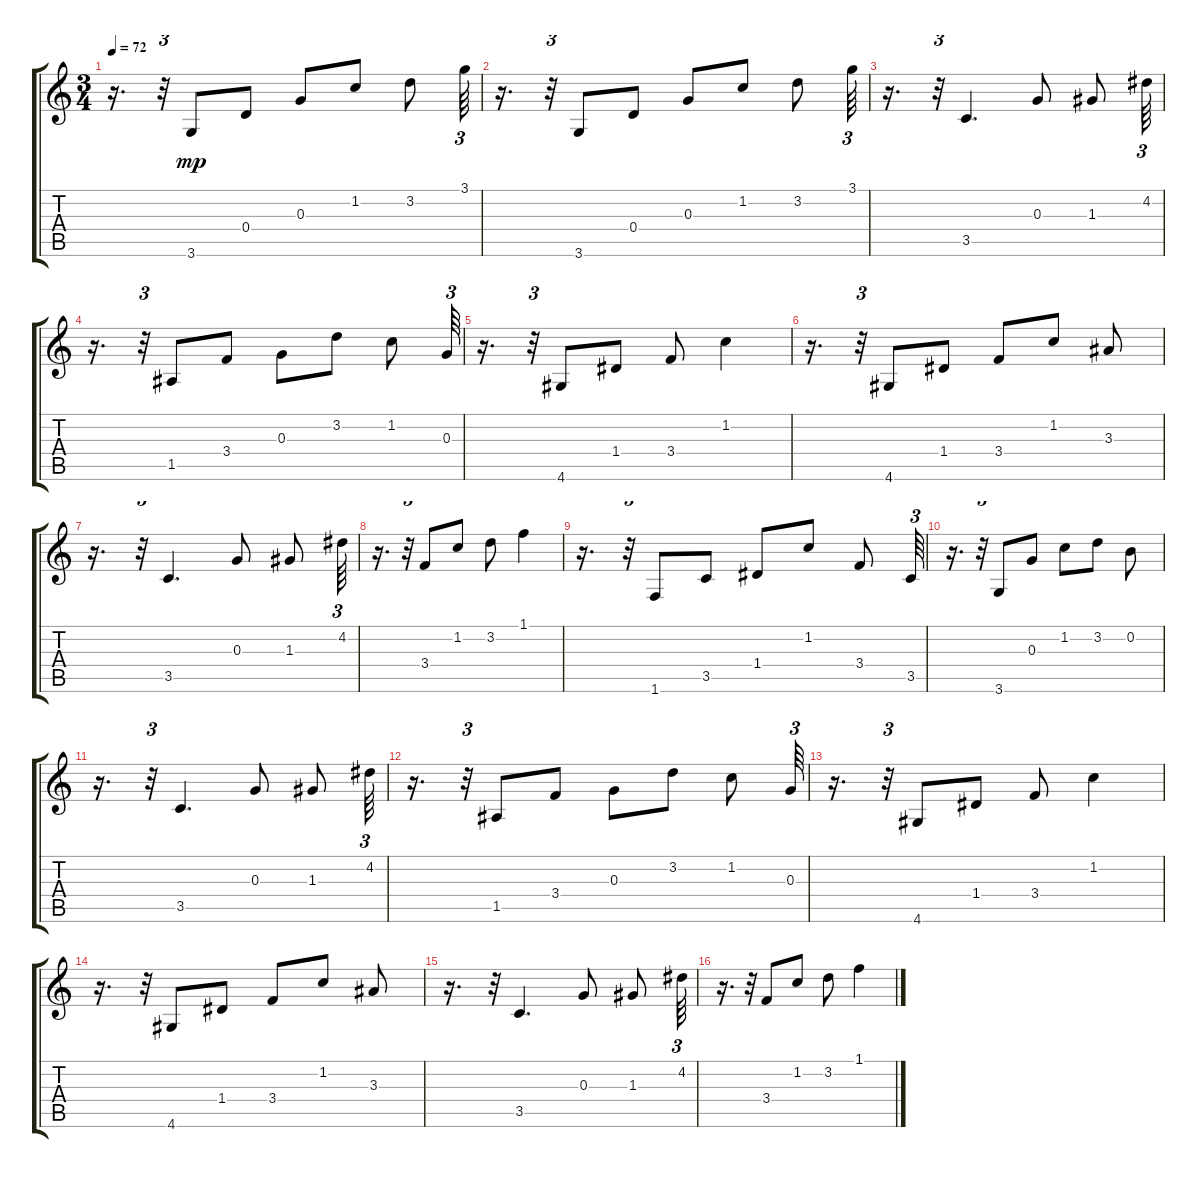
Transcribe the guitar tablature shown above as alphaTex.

\track "" {instrument acousticguitarsteel}
\staff {score tabs}
\tuning (E4 B3 G3 D3 A2 E2) {hide}
\ts (3 4)
\tempo 72
\clef g2
\ks c
r.16{d dy mp} r.32{tu (3 2)} 3.6.8 0.4.8 0.3.8 1.2.8 3.2.8 3.1.64{tu (3 2)} |
r.16{d} r.32{tu (3 2)} 3.6.8 0.4.8 0.3.8 1.2.8 3.2.8 3.1.64{tu (3 2)} |
r.16{d} r.32{tu (3 2)} 3.5.4{d} 0.3.8 1.3.8 4.2.64{tu (3 2)} |
r.16{d} r.32{tu (3 2)} 1.5.8 3.4.8 0.3.8 3.2.8 1.2.8 0.3.64{tu (3 2)} |
r.16{d} r.32{tu (3 2)} 4.6.8 1.4.8 3.4.8 1.2.4 |
r.16{d} r.32{tu (3 2)} 4.6.8 1.4.8 3.4.8 1.2.8 3.3.8 |
r.16{d} r.32{tu (3 2)} 3.5.4{d} 0.3.8 1.3.8 4.2.64{tu (3 2)} |
r.16{d} r.32{tu (3 2)} 3.4.8 1.2.8 3.2.8 1.1.4 |
r.16{d} r.32{tu (3 2)} 1.6.8 3.5.8 1.4.8 1.2.8 3.4.8 3.5.64{tu (3 2)} |
r.16{d} r.32{tu (3 2)} 3.6.8 0.3.8 1.2.8 3.2.8 0.2.8 |
r.16{d} r.32{tu (3 2)} 3.5.4{d} 0.3.8 1.3.8 4.2.64{tu (3 2)} |
r.16{d} r.32{tu (3 2)} 1.5.8 3.4.8 0.3.8 3.2.8 1.2.8 0.3.64{tu (3 2)} |
r.16{d} r.32{tu (3 2)} 4.6.8 1.4.8 3.4.8 1.2.4 |
r.16{d} r.32{tu (3 2)} 4.6.8 1.4.8 3.4.8 1.2.8 3.3.8 |
r.16{d} r.32{tu (3 2)} 3.5.4{d} 0.3.8 1.3.8 4.2.64{tu (3 2)} |
r.16{d} r.32{tu (3 2)} 3.4.8 1.2.8 3.2.8 1.1.4
